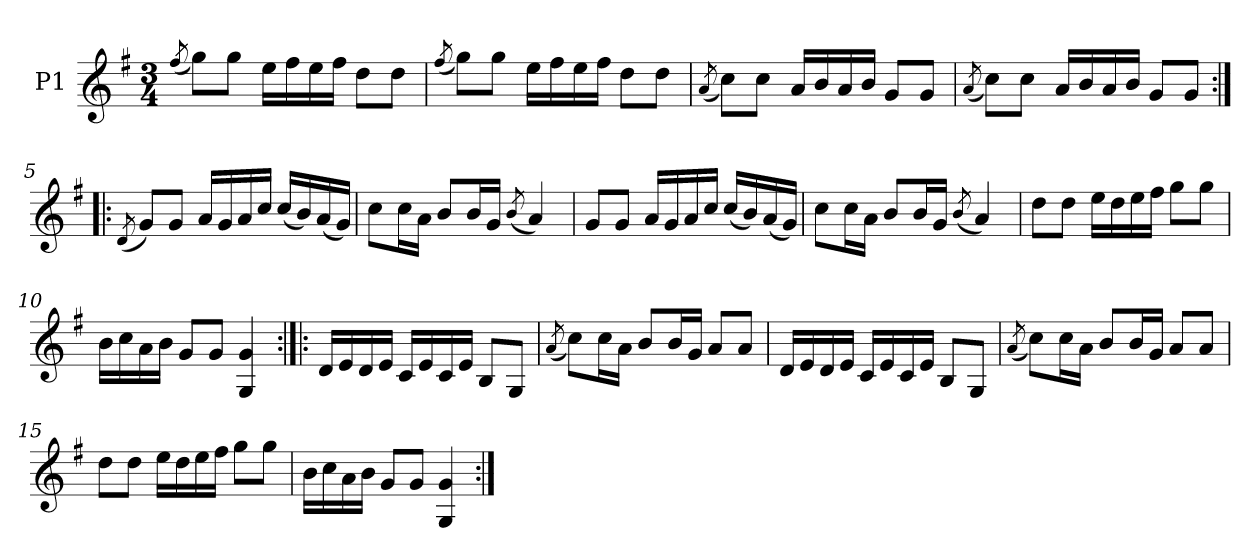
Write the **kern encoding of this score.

**kern
*part1
*staff1
*I"P1
!!LO:PB:g=z
*clefG2
*k[f#]
*G:
*M3/4
=1
(8qff#i/
8ggi\L)
8ggi\J
16eei\LL
16ff#i\
16eei\
16ff#i\JJ
8ddi\L
8ddi\J
=2
(8qff#i/
8ggi\L)
8ggi\J
16eei\LL
16ff#i\
16eei\
16ff#i\JJ
8ddi\L
8ddi\J
=3
(8qai/
8cci\L)
8cci\J
16ai/LL
16bi/
16ai/
16bi/JJ
8gi/L
8gi/J
=4
(8qai/
8cci\L)
8cci\J
16ai/LL
16bi/
16ai/
16bi/JJ
8gi/L
8gi/J
!!LO:LB:g=z
=5:|!|:
(8qdi/
8gi/L)
8gi/J
16ai/LL
16gi/
16ai/
16cci/JJ
(16cci/LL
16bi/)
(16ai/
16gi/JJ)
=6
8cci\L
16cci\L
16ai\JJ
8bi/L
16bi/L
16gi/JJ
(8qbi/
4ai/)
=7
8gi/L
8gi/J
16ai/LL
16gi/
16ai/
16cci/JJ
(16cci/LL
16bi/)
(16ai/
16gi/JJ)
=8
8cci\L
16cci\L
16ai\JJ
8bi/L
16bi/L
16gi/JJ
(8qbi/
4ai/)
!!LO:LB:g=z
=9
8ddi\L
8ddi\J
16eei\LL
16ddi\
16eei\
16ff#i\JJ
8ggi\L
8ggi\J
=10
16bi\LL
16cci\
16ai\
16bi\JJ
8gi/L
8gi/J
4Gi/ 4gi
=11:|!|:
16di/LL
16ei/
16di/
16ei/JJ
16ci/LL
16ei/
16ci/
16ei/JJ
8Bi/L
8Gi/J
=12
(8qai/
8cci\L)
16cci\L
16ai\JJ
8bi/L
16bi/L
16gi/JJ
8ai/L
8ai/J
!!LO:LB:g=z
=13
16di/LL
16ei/
16di/
16ei/JJ
16ci/LL
16ei/
16ci/
16ei/JJ
8Bi/L
8Gi/J
=14
(8qai/
8cci\L)
16cci\L
16ai\JJ
8bi/L
16bi/L
16gi/JJ
8ai/L
8ai/J
=15
8ddi\L
8ddi\J
16eei\LL
16ddi\
16eei\
16ff#i\JJ
8ggi\L
8ggi\J
=16
16bi\LL
16cci\
16ai\
16bi\JJ
8gi/L
8gi/J
4Gi/ 4gi
=:|!
*-
